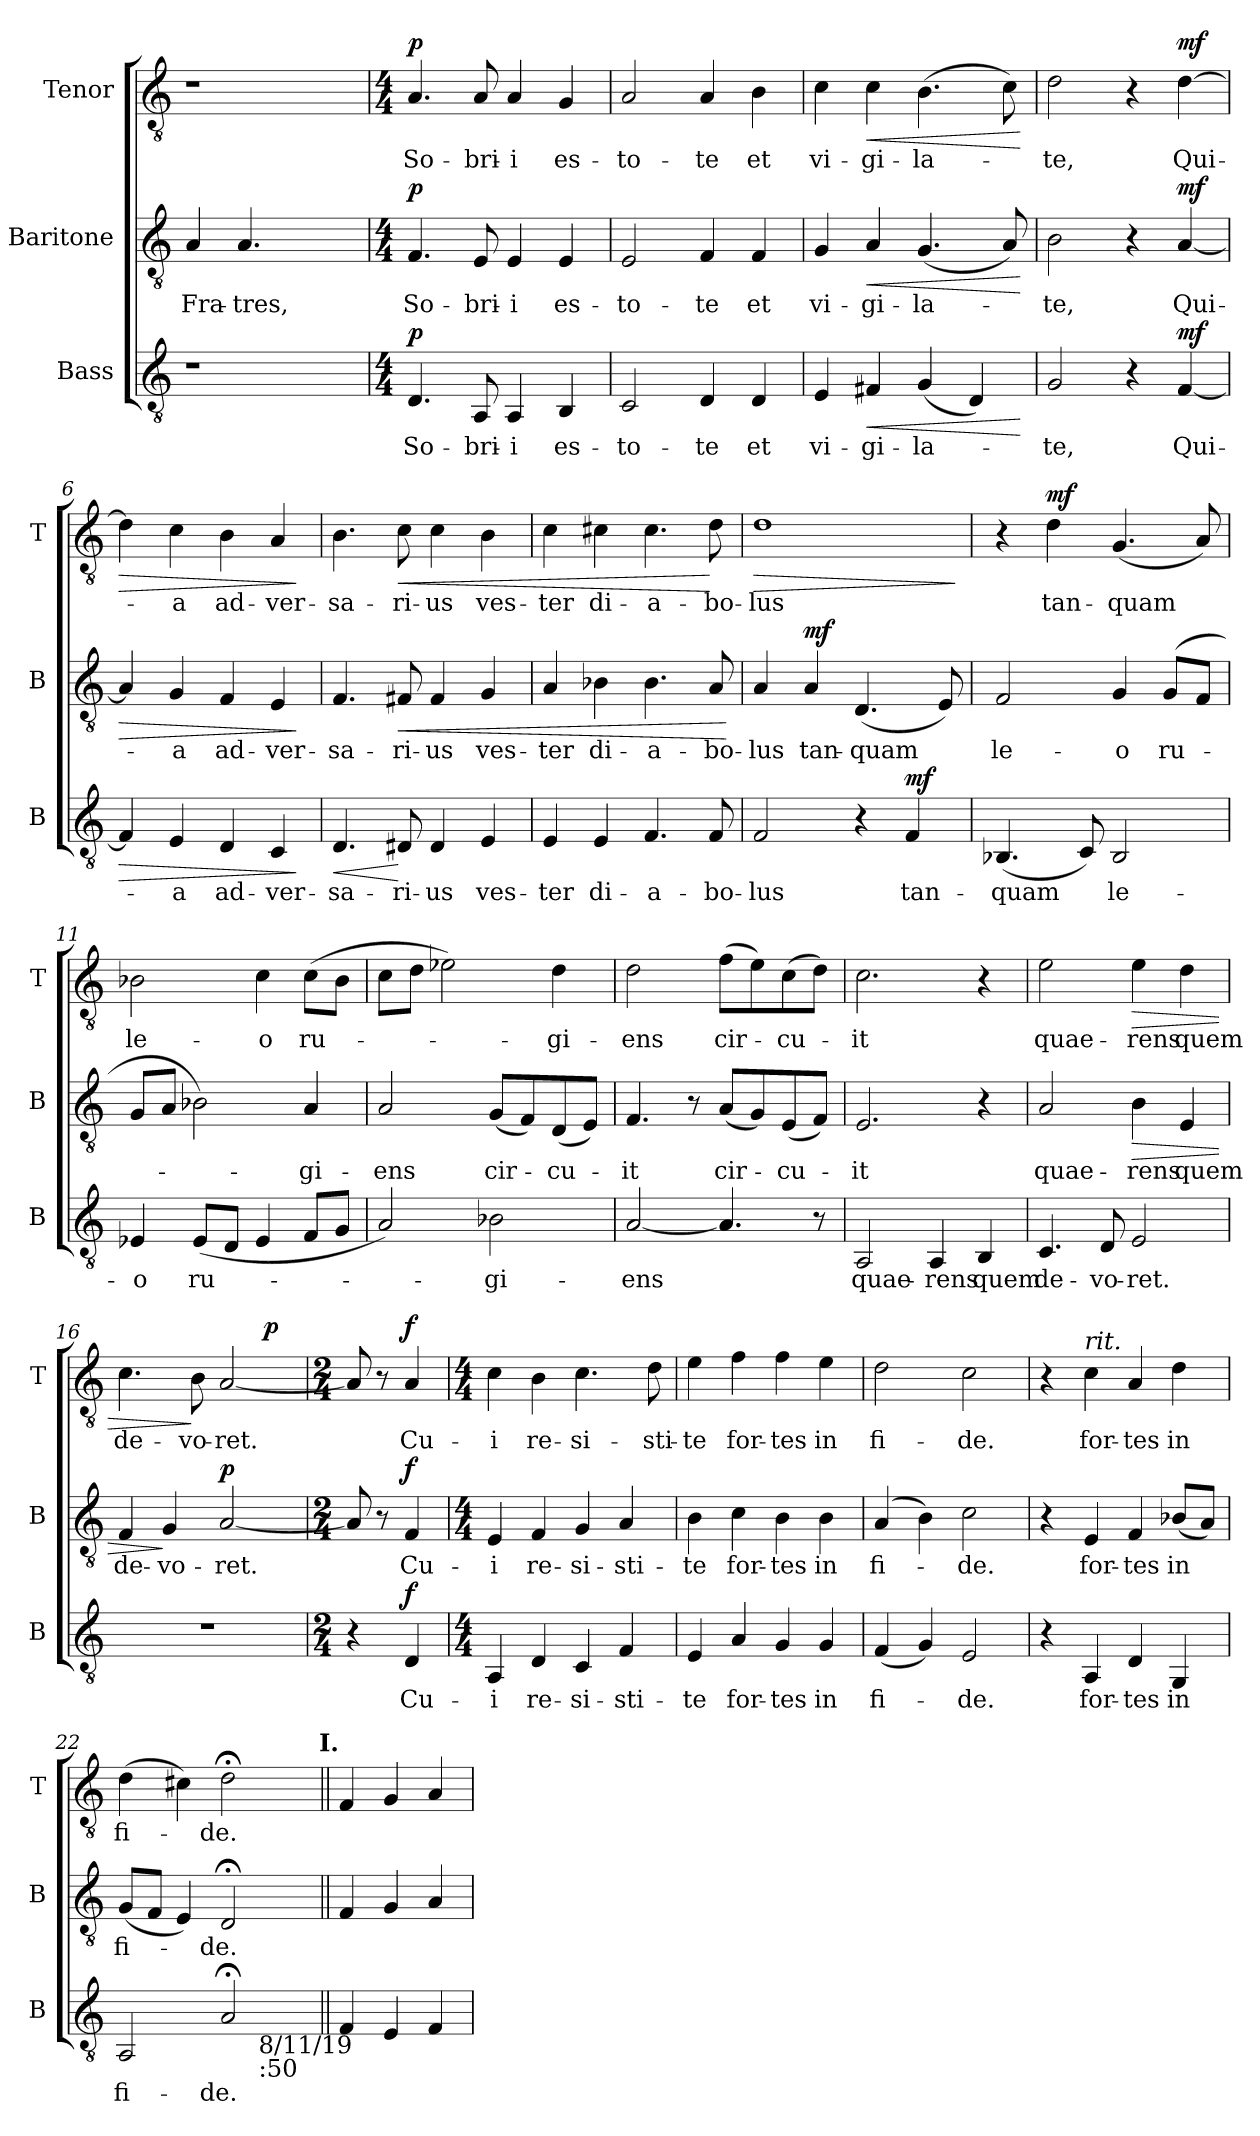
**kern	**text	**dynam	**kern	**text	**dynam	**kern	**text	**dynam
*part3	*part3	*part3	*part2	*part2	*part2	*part1	*part1	*part1
*staff3	*staff3	*staff3	*staff2	*staff2	*staff2	*staff1	*staff1	*staff1
*I"Bass	*	*	*I"Baritone	*	*	*I"Tenor	*	*
*I'B	*	*	*I'B	*	*	*I'T	*	*
*clefGv2	*	*	*clefGv2	*	*	*clefGv2	*	*
*k[]	*	*	*k[]	*	*	*k[]	*	*
*C:	*	*	*C:	*	*	*C:	*	*
=1	=1	=1	=1	=1	=1	=1	=1	=1
!	!	!	!LO:N:head=solid	!LO:LY:b	!	!	!	!
1r	.	.	4A/	Fra-	.	1r	.	.
!	!	!	!LO:N:head=solid	!LO:LY:b	!	!	!	!
.	.	.	4.A/	-tres,	.	.	.	.
.	.	.	4.ryy	.	.	.	.	.
=2	=2	=2	=2	=2	=2	=2	=2	=2
*M4/4	*	*	*M4/4	*	*	*M4/4	*	*
*	*	*	*	*	*	*MM100	*	*
!	!LO:LY:b	!LO:DY:a	!	!LO:LY:b	!LO:DY:a	!	!LO:LY:b	!LO:DY:a
4.D/	So-	p	4.F/	So-	p	4.A/	So-	p
!	!LO:LY:b	!	!	!LO:LY:b	!	!	!LO:LY:b	!
8AA/	-bri-	.	8E/	-bri-	.	8A/	-bri-	.
!	!LO:LY:b	!	!	!LO:LY:b	!	!	!LO:LY:b	!
4AA/	-i	.	4E/	-i	.	4A/	-i	.
!	!LO:LY:b	!	!	!LO:LY:b	!	!	!LO:LY:b	!
4BB/	es-	.	4E/	es-	.	4G/	es-	.
=3	=3	=3	=3	=3	=3	=3	=3	=3
!	!LO:LY:b	!	!	!LO:LY:b	!	!	!LO:LY:b	!
2C/	-to-	.	2E/	-to-	.	2A/	-to-	.
!	!LO:LY:b	!	!	!LO:LY:b	!	!	!LO:LY:b	!
4D/	-te	.	4F/	-te	.	4A/	-te	.
!	!LO:LY:b	!	!	!LO:LY:b	!	!	!LO:LY:b	!
4D/	et	.	4F/	et	.	4B\	et	.
=4	=4	=4	=4	=4	=4	=4	=4	=4
!	!LO:LY:b	!	!	!LO:LY:b	!	!	!LO:LY:b	!
4E/	vi-	.	4G/	vi-	.	4c\	vi-	.
!	!LO:LY:b	!LO:HP:b	!	!LO:LY:b	!LO:HP:b	!	!LO:LY:b	!LO:HP:b
4F#X/	-gi-	<	4A/	-gi-	<	4c\	-gi-	<
!	!LO:LY:b	!	!	!LO:LY:b	!	!	!LO:LY:b	!
(<4G/	-la-	.	(<4.G/	-la-	.	(>4.B\	-la-	.
4D/)	.	.	.	.	.	.	.	.
.	.	.	8A/)	.	.	8c\)	.	.
.	.	[	.	.	[	.	.	[
=5	=5	=5	=5	=5	=5	=5	=5	=5
!	!LO:LY:b	!	!	!LO:LY:b	!	!	!LO:LY:b	!
2G/	-te,	.	2B\	-te,	.	2d\	-te,	.
4r	.	.	4r	.	.	4r	.	.
!	!LO:LY:b	!LO:DY:a	!	!LO:LY:b	!LO:DY:a	!	!LO:LY:b	!LO:DY:a
[4F/	Qui-	mf	[4A/	Qui-	mf	[4d\	Qui-	mf
=6	=6	=6	=6	=6	=6	=6	=6	=6
!	!	!LO:HP:b	!	!	!LO:HP:b	!	!	!LO:HP:b
4F/]	.	>	4A/]	.	>	4d\]	.	>
!	!LO:LY:b	!	!	!LO:LY:b	!	!	!LO:LY:b	!
4E/	-a	.	4G/	-a	.	4c\	-a	.
!	!LO:LY:b	!	!	!LO:LY:b	!	!	!LO:LY:b	!
4D/	ad-	.	4F/	ad-	.	4B\	ad-	.
!	!LO:LY:b	!	!	!LO:LY:b	!	!	!LO:LY:b	!
4C/	-ver-	.	4E/	-ver-	.	4A/	-ver-	.
.	.	]	.	.	]	.	.	]
!!LO:LB:g=z
=7	=7	=7	=7	=7	=7	=7	=7	=7
!	!LO:LY:b	!LO:HP:b	!	!LO:LY:b	!	!	!LO:LY:b	!
4.D/	-sa-	<	4.F/	-sa-	.	4.B\	-sa-	.
!	!LO:LY:b	!	!	!LO:LY:b	!LO:HP:b	!	!LO:LY:b	!LO:HP:b
8D#X/	-ri-	[	8F#X/	-ri-	<	8c\	-ri-	<
!	!LO:LY:b	!	!	!LO:LY:b	!	!	!LO:LY:b	!
4D#/	-us	.	4F#/	-us	.	4c\	-us	.
!	!LO:LY:b	!	!	!LO:LY:b	!	!	!LO:LY:b	!
4E/	ves-	.	4G/	ves-	.	4B\	ves-	.
=8	=8	=8	=8	=8	=8	=8	=8	=8
!	!LO:LY:b	!	!	!LO:LY:b	!	!	!LO:LY:b	!
4E/	-ter	.	4A/	-ter	.	4c\	-ter	.
!	!LO:LY:b	!	!	!LO:LY:b	!	!	!LO:LY:b	!
4E/	di-	.	4B-X\	di-	.	4c#X\	di-	.
!	!LO:LY:b	!	!	!LO:LY:b	!	!	!LO:LY:b	!
4.F/	-a-	.	4.B-\	-a-	.	4.c#\	-a-	.
!	!LO:LY:b	!	!	!LO:LY:b	!	!	!LO:LY:b	!
8F/	-bo-	.	8A/	-bo-	.	8d\	-bo-	[
.	.	.	.	.	[	.	.	.
=9	=9	=9	=9	=9	=9	=9	=9	=9
!	!LO:LY:b	!	!	!LO:LY:b	!	!	!LO:LY:b	!LO:HP:b
2F/	-lus	.	4A/	-lus	.	1d	-lus	>
!	!	!	!	!LO:LY:b	!LO:DY:a	!	!	!
.	.	.	4A/	tan-	mf	.	.	.
!	!	!	!	!LO:LY:b	!	!	!	!
4r	.	.	(<4.D/	-quam	.	.	.	.
!	!LO:LY:b	!LO:DY:a	!	!	!	!	!	!
4F/	tan-	mf	.	.	.	.	.	.
.	.	.	8E/)	.	.	.	.	.
.	.	.	.	.	.	.	.	]
=10	=10	=10	=10	=10	=10	=10	=10	=10
!	!LO:LY:b	!	!	!LO:LY:b	!	!	!	!
(<4.BB-X/	-quam	.	2F/	le-	.	4r	.	.
!	!	!	!	!	!	!	!LO:LY:b	!LO:DY:a
.	.	.	.	.	.	4d\	tan-	mf
8C/)	.	.	.	.	.	.	.	.
!	!LO:LY:b	!	!	!LO:LY:b	!	!	!LO:LY:b	!
2BB-/	le-	.	4G/	-o	.	(<4.G/	-quam	.
!	!	!	!	!LO:LY:b	!	!	!	!
.	.	.	(>8G/L	ru-	.	.	.	.
.	.	.	8F/J	.	.	8A/)	.	.
=11	=11	=11	=11	=11	=11	=11	=11	=11
!	!LO:LY:b	!	!	!	!	!	!LO:LY:b	!
4E-X/	-o	.	8G/L	.	.	2B-X\	le-	.
.	.	.	8A/J	.	.	.	.	.
!	!LO:LY:b	!	!	!	!	!	!	!
(<8E-/L	ru-	.	2B-X\)	.	.	.	.	.
8D/J	.	.	.	.	.	.	.	.
!	!	!	!	!	!	!	!LO:LY:b	!
4E-/	.	.	.	.	.	4c\	-o	.
!	!	!	!	!LO:LY:b	!	!	!LO:LY:b	!
8F/L	.	.	4A/	-gi-	.	(>8c\L	ru-	.
8G/J	.	.	.	.	.	8B-\J	.	.
=12	=12	=12	=12	=12	=12	=12	=12	=12
!	!	!	!	!LO:LY:b	!	!	!	!
2A/)	.	.	2A/	-ens	.	8c\L	.	.
.	.	.	.	.	.	8d\J	.	.
.	.	.	.	.	.	2e-X\)	.	.
!	!LO:LY:b	!	!	!LO:LY:b	!	!	!	!
2B-X\	-gi-	.	(<8G/L	cir-	.	.	.	.
.	.	.	8F/)	.	.	.	.	.
!	!	!	!	!LO:LY:b	!	!	!LO:LY:b	!
.	.	.	(<8D/	-cu-	.	4d\	-gi-	.
.	.	.	8E/J)	.	.	.	.	.
!!LO:LB:g=z
=13	=13	=13	=13	=13	=13	=13	=13	=13
!	!LO:LY:b	!	!	!LO:LY:b	!	!	!LO:LY:b	!
[2A/	-ens	.	4.F/	-it	.	2d\	-ens	.
.	.	.	8r	.	.	.	.	.
!	!	!	!	!LO:LY:b	!	!	!LO:LY:b	!
4.A/]	.	.	(<8A/L	cir-	.	(>8f\L	cir-	.
.	.	.	8G/)	.	.	8e\)	.	.
!	!	!	!	!LO:LY:b	!	!	!LO:LY:b	!
.	.	.	(<8E/	-cu-	.	(>8c\	-cu-	.
8r	.	.	8F/J)	.	.	8d\J)	.	.
=14	=14	=14	=14	=14	=14	=14	=14	=14
!	!LO:LY:b	!	!	!LO:LY:b	!	!	!LO:LY:b	!
2AA/	quae-	.	2.E/	-it	.	2.c\	-it	.
!	!LO:LY:b	!	!	!	!	!	!	!
4AA/	-rens	.	.	.	.	.	.	.
!	!LO:LY:b	!	!	!	!	!	!	!
4BB/	quem	.	4r	.	.	4r	.	.
=15	=15	=15	=15	=15	=15	=15	=15	=15
!	!LO:LY:b	!	!	!LO:LY:b	!	!	!LO:LY:b	!
4.C/	de-	.	2A/	quae-	.	2e\	quae-	.
!	!LO:LY:b	!	!	!	!	!	!	!
8D/	-vo-	.	.	.	.	.	.	.
!	!LO:LY:b	!	!	!LO:LY:b	!LO:HP:b	!	!LO:LY:b	!LO:HP:b
2E/	-ret.	.	4B\	-rens	>	4e\	-rens	>
!	!	!	!	!LO:LY:b	!	!	!LO:LY:b	!
.	.	.	4E/	quem	.	4d\	quem	.
=16	=16	=16	=16	=16	=16	=16	=16	=16
!	!	!	!	!LO:LY:b	!	!	!LO:LY:b	!
*	*	*	*	*	*	*^	*	*
1r	.	.	4F/	de-	.	4.c\	2.ryy	de-	.
!	!	!	!	!LO:LY:b	!	!	!	!	!
.	.	.	4G/	-vo-	]	.	.	.	.
!	!	!	!	!	!	!	!	!LO:LY:b	!
.	.	.	.	.	.	8B\	.	-vo-	]
!	!	!	!	!LO:LY:b	!LO:DY:a	!	!	!LO:LY:b	!
.	.	.	[2A/	-ret.	p	[2A/	.	-ret.	.
!	!	!	!	!	!	!	!	!	!LO:DY:a
.	.	.	.	.	.	.	4ryy	.	p
*	*	*	*	*	*	*v	*v	*	*
=17	=17	=17	=17	=17	=17	=17	=17	=17
*M2/4	*	*	*M2/4	*	*	*M2/4	*	*
4r	.	.	8A/]	.	.	8A/]	.	.
.	.	.	8r	.	.	8r	.	.
!	!LO:LY:b	!LO:DY:a	!	!LO:LY:b	!LO:DY:a	!	!LO:LY:b	!LO:DY:a
4D/	Cu-	f	4F/	Cu-	f	4A/	Cu-	f
=18	=18	=18	=18	=18	=18	=18	=18	=18
*M4/4	*	*	*M4/4	*	*	*M4/4	*	*
!	!LO:LY:b	!	!	!LO:LY:b	!	!	!LO:LY:b	!
4AA/	-i	.	4E/	-i	.	4c\	-i	.
!	!LO:LY:b	!	!	!LO:LY:b	!	!	!LO:LY:b	!
4D/	re-	.	4F/	re-	.	4B\	re-	.
!	!LO:LY:b	!	!	!LO:LY:b	!	!	!LO:LY:b	!
4C/	-si-	.	4G/	-si-	.	4.c\	-si-	.
!	!LO:LY:b	!	!	!LO:LY:b	!	!	!	!
4F/	-sti-	.	4A/	-sti-	.	.	.	.
!	!	!	!	!	!	!	!LO:LY:b	!
.	.	.	.	.	.	8d\	-sti-	.
!!LO:LB:g=z
=19	=19	=19	=19	=19	=19	=19	=19	=19
!	!LO:LY:b	!	!	!LO:LY:b	!	!	!LO:LY:b	!
4E/	-te	.	4B\	-te	.	4e\	-te	.
!	!LO:LY:b	!	!	!LO:LY:b	!	!	!LO:LY:b	!
4A/	for-	.	4c\	for-	.	4f\	for-	.
!	!LO:LY:b	!	!	!LO:LY:b	!	!	!LO:LY:b	!
4G/	-tes	.	4B\	-tes	.	4f\	-tes	.
!	!LO:LY:b	!	!	!LO:LY:b	!	!	!LO:LY:b	!
4G/	in	.	4B\	in	.	4e\	in	.
=20	=20	=20	=20	=20	=20	=20	=20	=20
!	!LO:LY:b	!	!	!LO:LY:b	!	!	!LO:LY:b	!
(<4F/	fi-	.	(>4A/	fi-	.	2d\	fi-	.
4G/)	.	.	4B\)	.	.	.	.	.
!	!LO:LY:b	!	!	!LO:LY:b	!	!	!LO:LY:b	!
2E/	-de.	.	2c\	-de.	.	2c\	-de.	.
=21	=21	=21	=21	=21	=21	=21	=21	=21
4r	.	.	4r	.	.	4r	.	.
!	!	!	!	!	!	!LO:TX:a:i:t=rit.	!	!
!	!LO:LY:b	!	!	!LO:LY:b	!	!	!LO:LY:b	!
4AA/	for-	.	4E/	for-	.	4c\	for-	.
!	!LO:LY:b	!	!	!LO:LY:b	!	!	!LO:LY:b	!
4D/	-tes	.	4F/	-tes	.	4A/	-tes	.
!	!LO:LY:b	!	!	!LO:LY:b	!	!	!LO:LY:b	!
4GG/	in	.	(<8B-X/L	in	.	4d\	in	.
.	.	.	8A/J)	.	.	.	.	.
=22	=22	=22	=22	=22	=22	=22	=22	=22
!	!LO:LY:b	!	!	!LO:LY:b	!	!	!LO:LY:b	!
*^	*	*	*	*	*	*	*	*
2AA/	2ryy	fi-	.	(<8G/L	fi-	.	(>4d\	fi-	.
.	.	.	.	8F/J	.	.	.	.	.
.	.	.	.	4E/)	.	.	4c#X\)	.	.
!	!	!LO:LY:b	!	!	!LO:LY:b	!	!	!LO:LY:b	!
2A;</	8.ryy	-de.	.	2D;</	-de.	.	2d;<\	-de.	.
!	!LO:TX:b:t=8/11/19\n&colon;50	!	!	!	!	!	!	!	!
.	4ryy	.	.	.	.	.	.	.	.
.	16ryy	.	.	.	.	.	.	.	.
!!LO:PB:g=z
!!LO:REH:place=s1:a:B:enc=none:fs=10.2:t=I.
=22X1||	=22X1||	=22X1||	=22X1||	=22X1||	=22X1||	=22X1||	=22X1||	=22X1||	=22X1||
!LO:N:head=solid	!	!	!	!LO:N:head=solid	!	!	!LO:N:head=solid	!	!
*v	*v	*	*	*	*	*	*	*	*
4F/	.	.	4F/	.	.	4F/	.	.
!LO:N:head=solid	!	!	!LO:N:head=solid	!	!	!LO:N:head=solid	!	!
4E/	.	.	4G/	.	.	4G/	.	.
!LO:N:head=solid	!	!	!LO:N:head=solid	!	!	!LO:N:head=solid	!	!
4F/	.	.	4A/	.	.	4A/	.	.
=	=	=	=	=	=	=	=	=
*-	*-	*-	*-	*-	*-	*-	*-	*-
